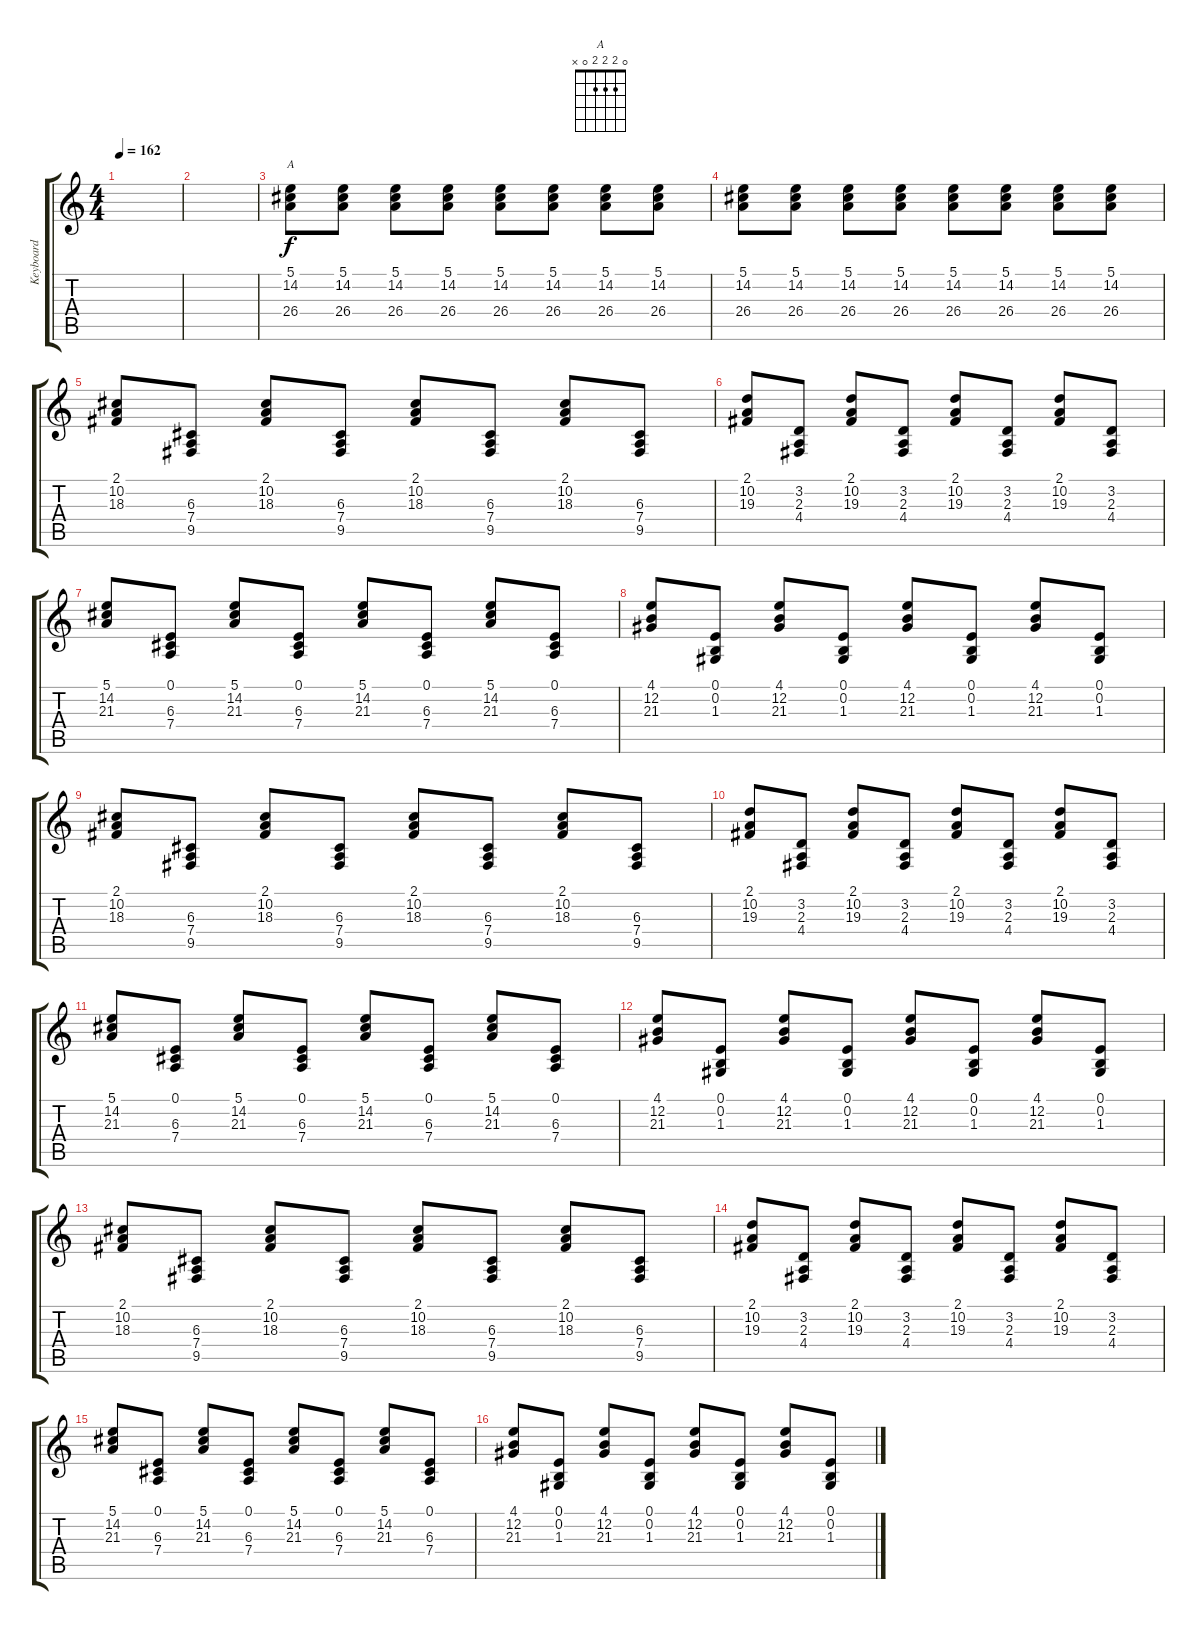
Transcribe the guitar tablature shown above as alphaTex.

\track ("Keyboard" "Keyboard") {instrument electricgrandpiano}
\staff {score tabs}
\tuning (E4 B3 G3 D3 A2 E2) {hide}
\chord ("A" 0 2 2 2 0 x)
\ts (4 4)
\tempo 162
\clef g2
\ks c
|
|
(5.1 14.2 26.4).8{ch "A"} (5.1 14.2 26.4).8 (5.1 14.2 26.4).8 (5.1 14.2 26.4).8 (5.1 14.2 26.4).8 (5.1 14.2 26.4).8 (5.1 14.2 26.4).8 (5.1 14.2 26.4).8 |
(5.1 14.2 26.4).8 (5.1 14.2 26.4).8 (5.1 14.2 26.4).8 (5.1 14.2 26.4).8 (5.1 14.2 26.4).8 (5.1 14.2 26.4).8 (5.1 14.2 26.4).8 (5.1 14.2 26.4).8 |
(2.1 10.2 18.3).8 (6.3 7.4 9.5).8 (2.1 10.2 18.3).8 (6.3 7.4 9.5).8 (2.1 10.2 18.3).8 (6.3 7.4 9.5).8 (2.1 10.2 18.3).8 (6.3 7.4 9.5).8 |
(2.1 10.2 19.3).8 (3.2 2.3 4.4).8 (2.1 10.2 19.3).8 (3.2 2.3 4.4).8 (2.1 10.2 19.3).8 (3.2 2.3 4.4).8 (2.1 10.2 19.3).8 (3.2 2.3 4.4).8 |
(5.1 14.2 21.3).8 (0.1 6.3 7.4).8 (5.1 14.2 21.3).8 (0.1 6.3 7.4).8 (5.1 14.2 21.3).8 (0.1 6.3 7.4).8 (5.1 14.2 21.3).8 (0.1 6.3 7.4).8 |
(4.1 12.2 21.3).8 (0.1 0.2 1.3).8 (4.1 12.2 21.3).8 (0.1 0.2 1.3).8 (4.1 12.2 21.3).8 (0.1 0.2 1.3).8 (4.1 12.2 21.3).8 (0.1 0.2 1.3).8 |
(2.1 10.2 18.3).8 (6.3 7.4 9.5).8 (2.1 10.2 18.3).8 (6.3 7.4 9.5).8 (2.1 10.2 18.3).8 (6.3 7.4 9.5).8 (2.1 10.2 18.3).8 (6.3 7.4 9.5).8 |
(2.1 10.2 19.3).8 (3.2 2.3 4.4).8 (2.1 10.2 19.3).8 (3.2 2.3 4.4).8 (2.1 10.2 19.3).8 (3.2 2.3 4.4).8 (2.1 10.2 19.3).8 (3.2 2.3 4.4).8 |
(5.1 14.2 21.3).8 (0.1 6.3 7.4).8 (5.1 14.2 21.3).8 (0.1 6.3 7.4).8 (5.1 14.2 21.3).8 (0.1 6.3 7.4).8 (5.1 14.2 21.3).8 (0.1 6.3 7.4).8 |
(4.1 12.2 21.3).8 (0.1 0.2 1.3).8 (4.1 12.2 21.3).8 (0.1 0.2 1.3).8 (4.1 12.2 21.3).8 (0.1 0.2 1.3).8 (4.1 12.2 21.3).8 (0.1 0.2 1.3).8 |
(2.1 10.2 18.3).8 (6.3 7.4 9.5).8 (2.1 10.2 18.3).8 (6.3 7.4 9.5).8 (2.1 10.2 18.3).8 (6.3 7.4 9.5).8 (2.1 10.2 18.3).8 (6.3 7.4 9.5).8 |
(2.1 10.2 19.3).8 (3.2 2.3 4.4).8 (2.1 10.2 19.3).8 (3.2 2.3 4.4).8 (2.1 10.2 19.3).8 (3.2 2.3 4.4).8 (2.1 10.2 19.3).8 (3.2 2.3 4.4).8 |
(5.1 14.2 21.3).8 (0.1 6.3 7.4).8 (5.1 14.2 21.3).8 (0.1 6.3 7.4).8 (5.1 14.2 21.3).8 (0.1 6.3 7.4).8 (5.1 14.2 21.3).8 (0.1 6.3 7.4).8 |
(4.1 12.2 21.3).8 (0.1 0.2 1.3).8 (4.1 12.2 21.3).8 (0.1 0.2 1.3).8 (4.1 12.2 21.3).8 (0.1 0.2 1.3).8 (4.1 12.2 21.3).8 (0.1 0.2 1.3).8
